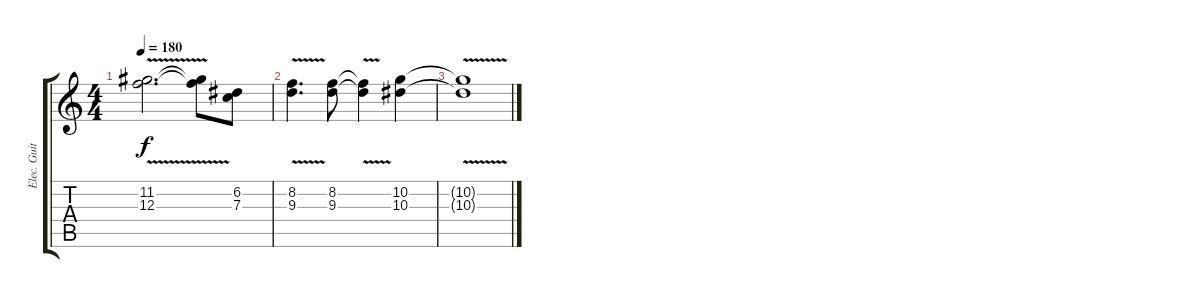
\track ("Elec. Guitar 3 and 4" "Elec. Guit") {mute instrument distortionguitar}
\staff {score tabs}
\tuning (D4 A3 F3 C3 G2 D2) {hide}
\ts (4 4)
\tempo 180
\clef g2
\ks c
(11.2{v t} 12.3{v t}).2{d dy f} (11.2{v t} 12.3{v t}).8 (6.2 7.3).8 |
(8.2 9.3{v}).4{d} (8.2 9.3).8 (8.2{v t} 9.3{v t}).4 (10.2 10.3).4 |
(10.2{v t} 10.3{v t}).1
